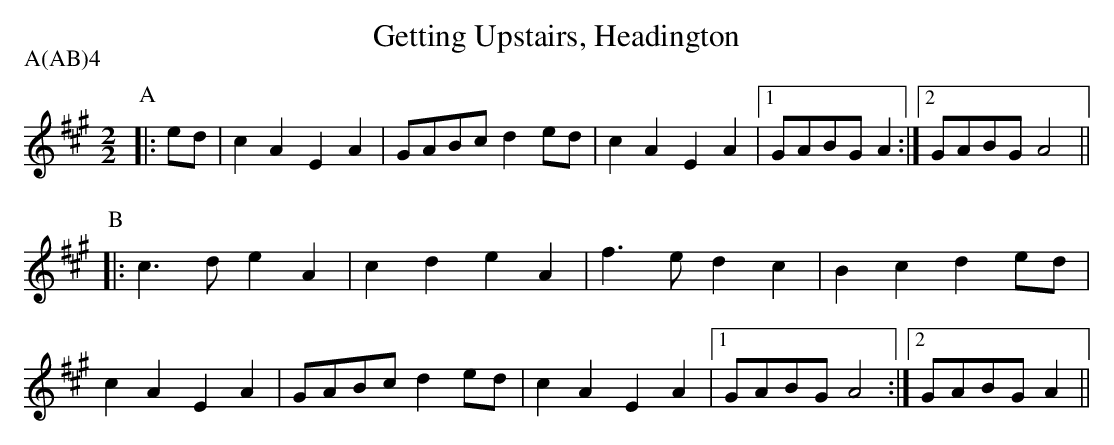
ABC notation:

X:1
T:Getting Upstairs, Headington
M:2/2
L:1/8
P:A(AB)4
K:A
P:A
|:ed|c2A2 E2A2|GABc d2ed|c2A2 E2A2|1GABG A2 :|2GABG A4||
P:B
|:c3d  e2A2|c2d2 e2A2|f3e  d2c2| B2c2 d2ed|
c2A2 E2A2|GABc d2ed|c2A2 E2A2|1GABG A4 :|2GABG A2||
